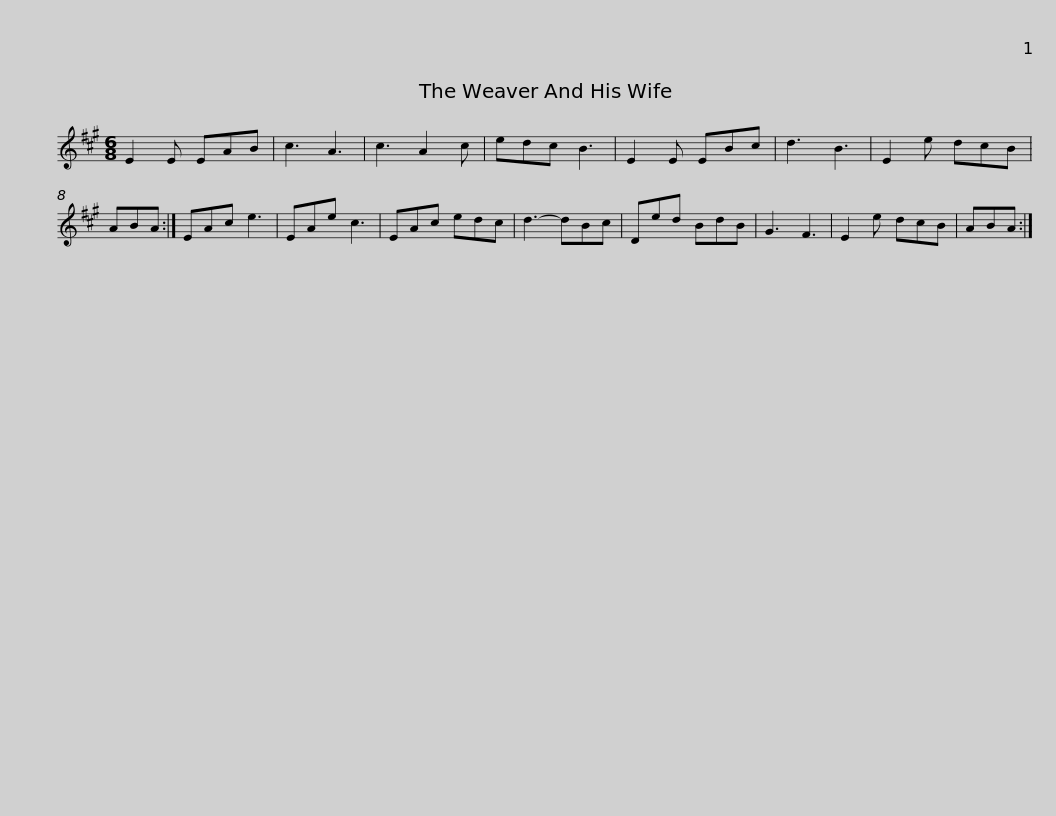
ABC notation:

X:1
L:1/8
M:6/8
I:linebreak $
K:A
V:1 treble
V:1
 E2 E EAB | c3 A3 | c3 A2 c | edc B3 | E2 E EBc | %5
 d3 B3 | E2 e dcB | ABA :| EAc e3 |$ EAe c3 | %10
 EAc edc | d3- dBc | Ded BdB | G3 F3 | E2 e dcB | %15
 ABA :| %16
